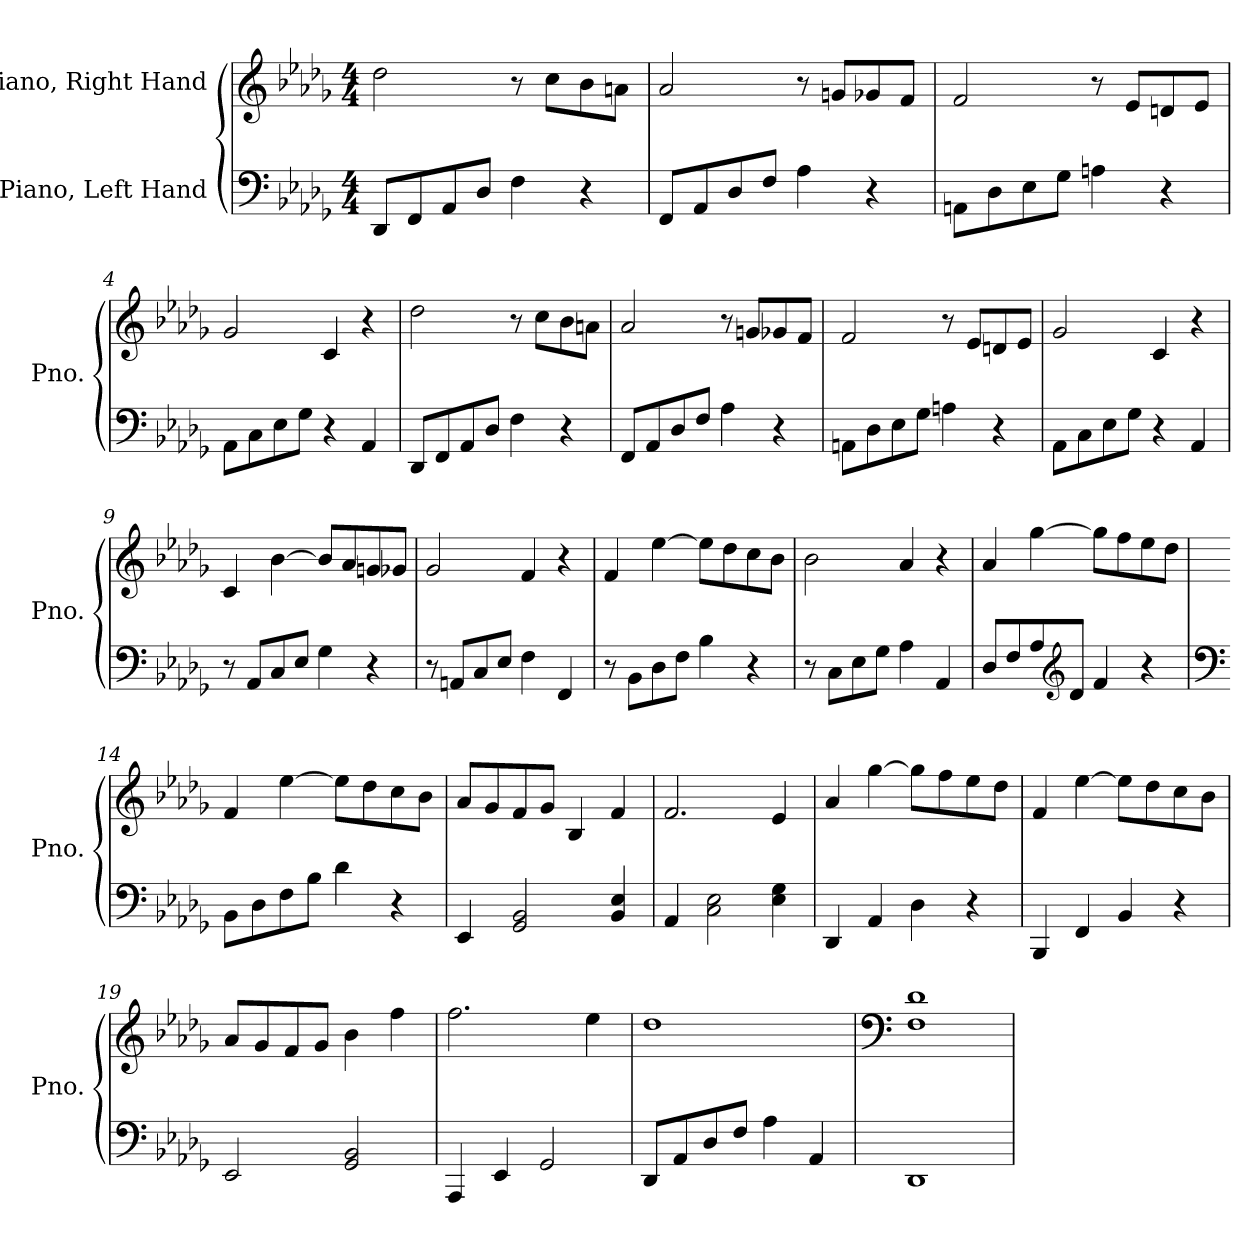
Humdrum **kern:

**kern	**kern
*part2	*part1
*staff2	*staff1
*I"Piano, Left Hand	*I"Piano, Right Hand
*I'Pno.	*I'Pno.
*clefF4	*clefG2
*k[b-e-a-d-g-]	*k[b-e-a-d-g-]
*M4/4	*M4/4
*MM100	*MM100
=1	=1
8DD-/L	2dd-\
8FF/	.
8AA-/	.
8D-/J	.
4F\	8r
.	8cc\L
4r	8b-\
.	8an\J
=2	=2
8FF/L	2a-/
8AA-/	.
8D-/	.
8F/J	.
4A-\	8r
.	8gn/L
4r	8g-X/
.	8f/J
=3	=3
8AAn\L	2f/
8D-\	.
8E-\	.
8G-\J	.
4An\	8r
.	8e-/L
4r	8dn/
.	8e-/J
!!LO:LB:g=z
=4	=4
8AA-\L	2g-/
8C\	.
8E-\	.
8G-\J	.
4r	4c/
4AA-/	4r
=5	=5
8DD-/L	2dd-\
8FF/	.
8AA-/	.
8D-/J	.
4F\	8r
.	8cc\L
4r	8b-\
.	8an\J
=6	=6
8FF/L	2a-/
8AA-/	.
8D-/	.
8F/J	.
4A-\	8r
.	8gn/L
4r	8g-X/
.	8f/J
=7	=7
8AAn\L	2f/
8D-\	.
8E-\	.
8G-\J	.
4An\	8r
.	8e-/L
4r	8dn/
.	8e-/J
=8	=8
8AA-\L	2g-/
8C\	.
8E-\	.
8G-\J	.
4r	4c/
4AA-/	4r
!!LO:LB:g=z
=9	=9
8r	4c/
8AA-/L	.
8C/	[4b-\
8E-/J	.
4G-\	8b-/L]
.	8a-/
4r	8gn/
.	8g-X/J
=10	=10
8r	2g-/
8AAn/L	.
8C/	.
8E-/J	.
4F\	4f/
4FF/	4r
=11	=11
8r	4f/
8BB-\L	.
8D-\	[4ee-\
8F\J	.
4B-\	8ee-\L]
.	8dd-\
4r	8cc\
.	8b-\J
=12	=12
8r	2b-\
8C\L	.
8E-\	.
8G-\J	.
4A-\	4a-/
4AA-/	4r
=13	=13
8D-/L	4a-/
8F/	.
8A-/	[4gg-\
*clefG2	*
8d-/J	.
4f/	8gg-\L]
.	8ff\
4r	8ee-\
.	8dd-\J
!!LO:LB:g=z
=14	=14
*clefF4	*
8BB-\L	4f/
8D-\	.
8F\	[4ee-\
8B-\J	.
4d-\	8ee-\L]
.	8dd-\
4r	8cc\
.	8b-\J
=15	=15
4EE-/	8a-/L
.	8g-/
2GG-/ 2BB-/	8f/
.	8g-/J
.	4B-/
4BB-/ 4E-/	4f/
=16	=16
4AA-/	2.f/
2C\ 2E-\	.
4E-\ 4G-\	4e-/
=17	=17
4DD-/	4a-/
4AA-/	[4gg-\
4D-\	8gg-\L]
.	8ff\
4r	8ee-\
.	8dd-\J
=18	=18
4BBB-/	4f/
4FF/	[4ee-\
4BB-/	8ee-\L]
.	8dd-\
4r	8cc\
.	8b-\J
=19	=19
2EE-/	8a-/L
.	8g-/
.	8f/
.	8g-/J
2GG-/ 2BB-/	4b-\
.	4ff\
!!LO:LB:g=z
=20	=20
4AAA-/	2.ff\
4EE-/	.
2GG-/	.
.	4ee-\
=21	=21
8DD-/L	1dd-
8AA-/	.
8D-/	.
8F/J	.
4A-\	.
4AA-/	.
=22	=22
*	*clefF4
1DD-	1F 1d-
=	=
*-	*-
